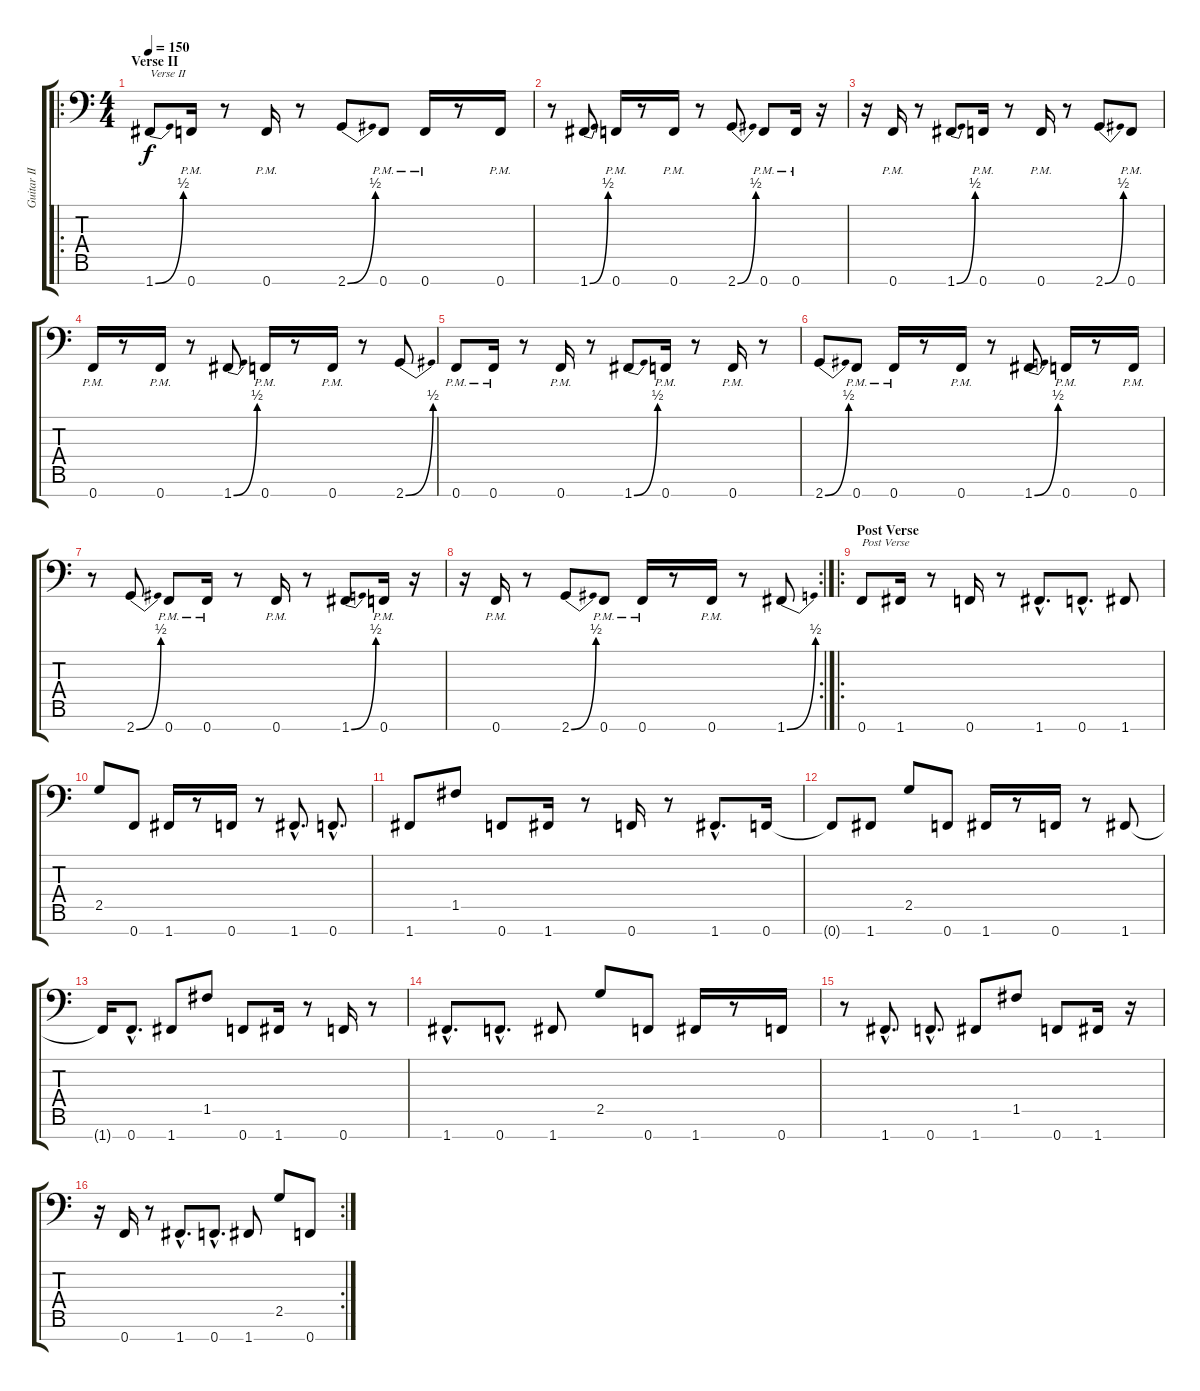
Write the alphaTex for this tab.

\track ("Guitar II [Martin Hagstrom]" "Guitar II ") {instrument distortionguitar}
\staff {score tabs}
\tuning (C4 G3 Eb3 Bb2 F2 C2 F1) {hide}
\ro
\ts (4 4)
\section ("" "Verse II")
\tempo 150
\clef f4
\ks c
1.7{be (bend 0 0 60 2)}.8{txt "Verse II" dy f} 0.7{pm}.16 r.8 0.7{pm}.16 r.8 2.7{be (bend 0 0 60 2)}.8 0.7{pm}.8 0.7{pm}.16 r.8 0.7{pm}.16 |
r.8 1.7{be (bend 0 0 60 2)}.8 0.7{pm}.16 r.8 0.7{pm}.16 r.8 2.7{be (bend 0 0 60 2)}.8 0.7{pm}.8 0.7{pm}.16 r.16 |
r.16 0.7{pm}.16 r.8 1.7{be (bend 0 0 60 2)}.8 0.7{pm}.16 r.8 0.7{pm}.16 r.8 2.7{be (bend 0 0 60 2)}.8 0.7{pm}.8 |
0.7{pm}.16 r.8 0.7{pm}.16 r.8 1.7{be (bend 0 0 60 2)}.8 0.7{pm}.16 r.8 0.7{pm}.16 r.8 2.7{be (bend 0 0 60 2)}.8 |
0.7{pm}.8 0.7{pm}.16 r.8 0.7{pm}.16 r.8 1.7{be (bend 0 0 60 2)}.8 0.7{pm}.16 r.8 0.7{pm}.16 r.8 |
2.7{be (bend 0 0 60 2)}.8 0.7{pm}.8 0.7{pm}.16 r.8 0.7{pm}.16 r.8 1.7{be (bend 0 0 60 2)}.8 0.7{pm}.16 r.8 0.7{pm}.16 |
r.8 2.7{be (bend 0 0 60 2)}.8 0.7{pm}.8 0.7{pm}.16 r.8 0.7{pm}.16 r.8 1.7{be (bend 0 0 60 2)}.8 0.7{pm}.16 r.16 |
\rc 2
r.16 0.7{pm}.16 r.8 2.7{be (bend 0 0 60 2)}.8 0.7{pm}.8 0.7{pm}.16 r.8 0.7{pm}.16 r.8 1.7{be (bend 0 0 60 2)}.8 |
\ro
\section ("" "Post Verse")
0.7.8{txt "Post Verse"} 1.7.16 r.8 0.7.16 r.8 1.7{hac}.8{d} 0.7{hac}.8{d} 1.7.8 |
2.5.8 0.7.8 1.7.16 r.8 0.7.16 r.8 1.7{hac}.8{d} 0.7{hac}.8{d} |
1.7.8 1.5.8 0.7.8 1.7.16 r.8 0.7.16 r.8 1.7{hac}.8{d} 0.7.16 |
0.7{t}.8 1.7.8 2.5.8 0.7.8 1.7.16 r.8 0.7.16 r.8 1.7.8 |
1.7{t}.16 0.7{hac}.8{d} 1.7.8 1.5.8 0.7.8 1.7.16 r.8 0.7.16 r.8 |
1.7{hac}.8{d} 0.7{hac}.8{d} 1.7.8 2.5.8 0.7.8 1.7.16 r.8 0.7.16 |
r.8 1.7{hac}.8{d} 0.7{hac}.8{d} 1.7.8 1.5.8 0.7.8 1.7.16 r.16 |
\rc 2
r.16 0.7.16 r.8 1.7{hac}.8{d} 0.7{hac}.8{d} 1.7.8 2.5.8 0.7.8
